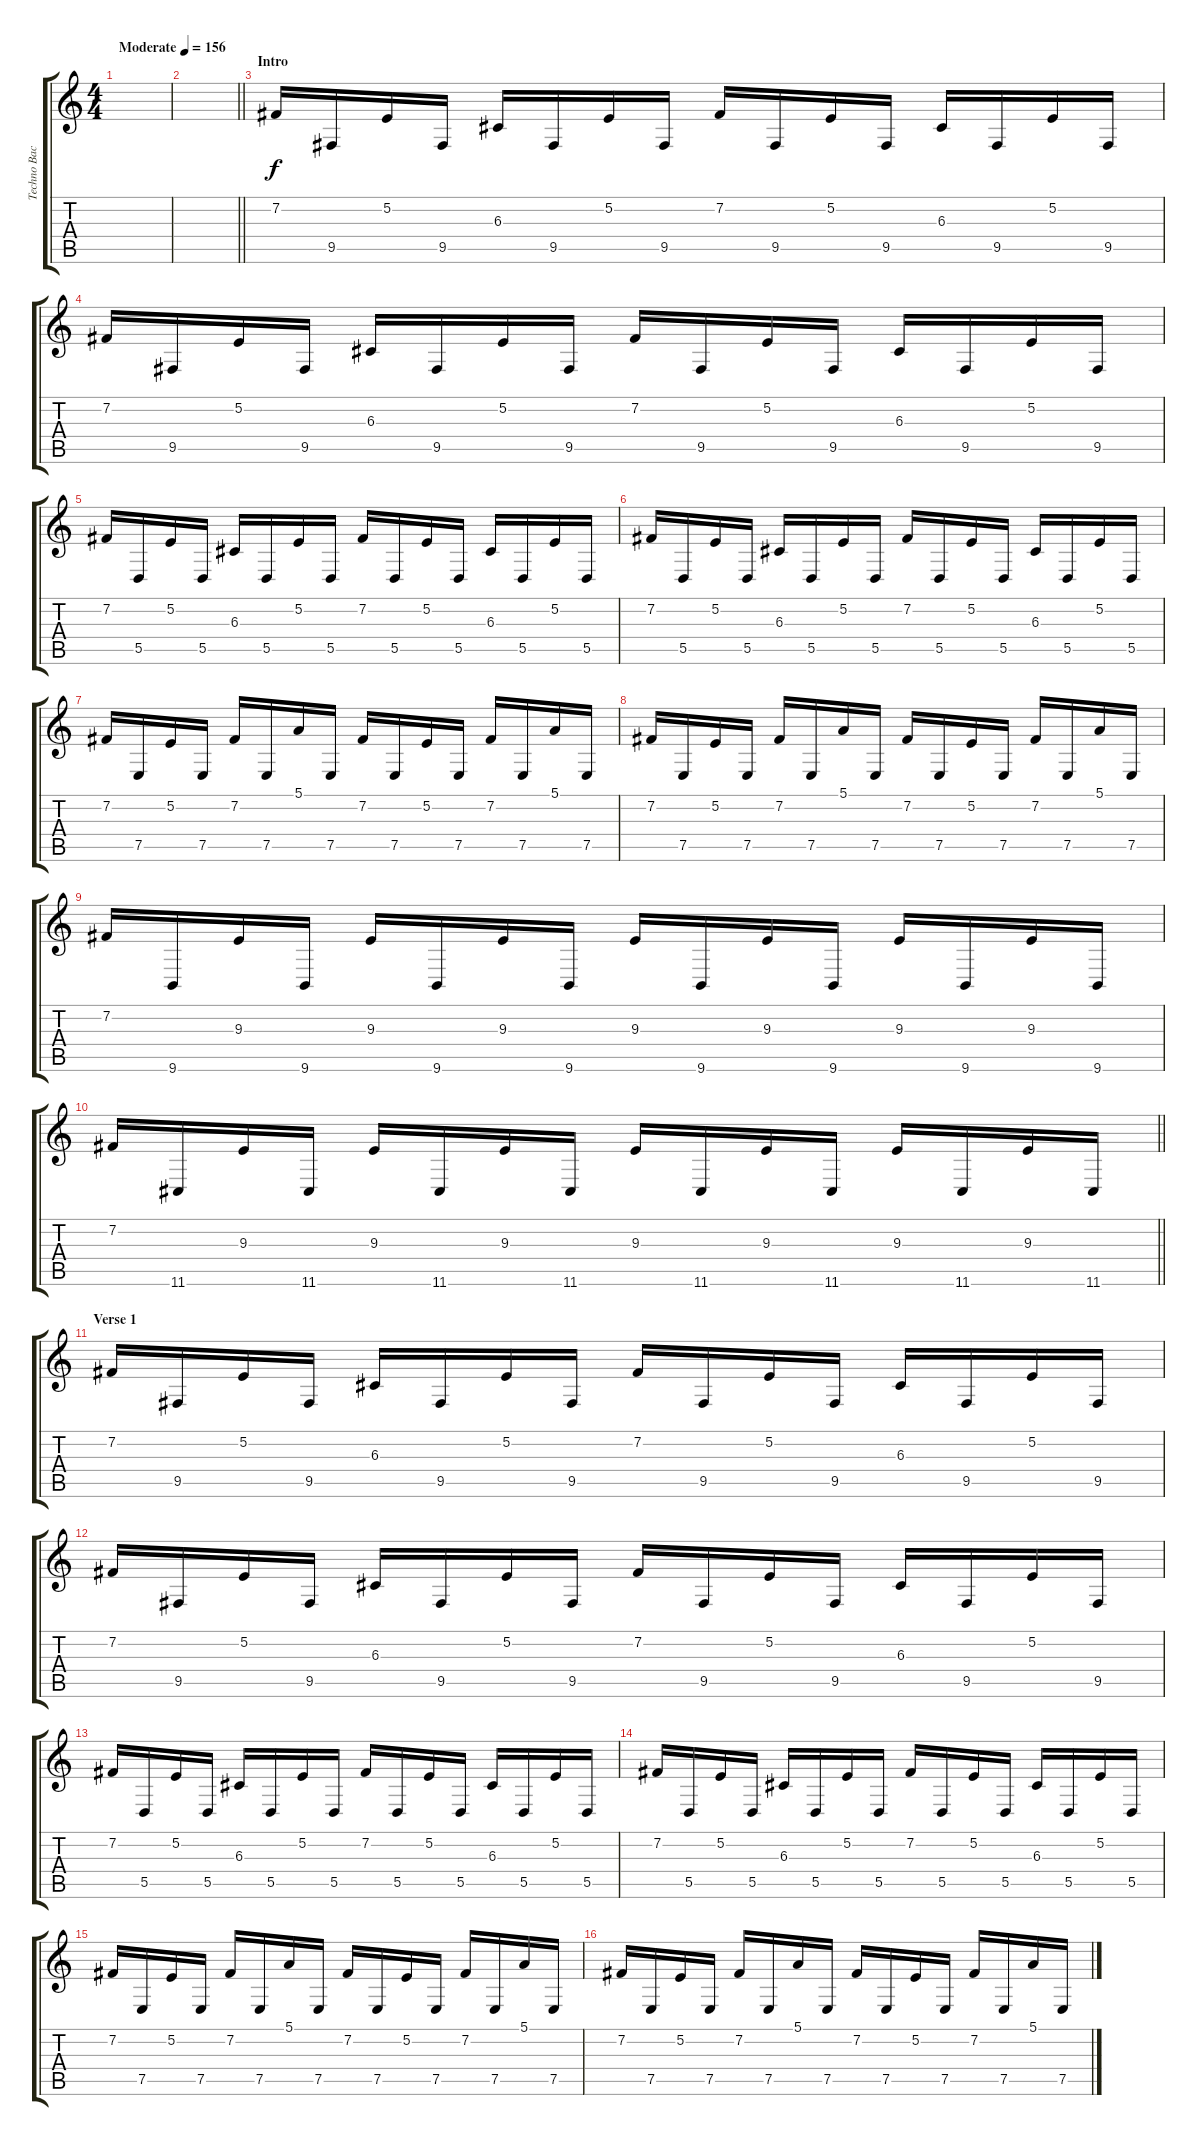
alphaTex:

\track ("Techno Back-up" "Techno Bac") {instrument lead1square}
\staff {score tabs}
\tuning (E4 B3 G3 D3 A2 D2) {hide}
\ts (4 4)
\tempo (156 "Moderate")
\clef g2
\ks c
|
\barLineRight lightlight
|
\section ("" "Intro")
7.2.16 9.5.16 5.2.16 9.5.16 6.3.16 9.5.16 5.2.16 9.5.16 7.2.16 9.5.16 5.2.16 9.5.16 6.3.16 9.5.16 5.2.16 9.5.16 |
7.2.16 9.5.16 5.2.16 9.5.16 6.3.16 9.5.16 5.2.16 9.5.16 7.2.16 9.5.16 5.2.16 9.5.16 6.3.16 9.5.16 5.2.16 9.5.16 |
7.2.16 5.5.16 5.2.16 5.5.16 6.3.16 5.5.16 5.2.16 5.5.16 7.2.16 5.5.16 5.2.16 5.5.16 6.3.16 5.5.16 5.2.16 5.5.16 |
7.2.16 5.5.16 5.2.16 5.5.16 6.3.16 5.5.16 5.2.16 5.5.16 7.2.16 5.5.16 5.2.16 5.5.16 6.3.16 5.5.16 5.2.16 5.5.16 |
7.2.16 7.5.16 5.2.16 7.5.16 7.2.16 7.5.16 5.1.16 7.5.16 7.2.16 7.5.16 5.2.16 7.5.16 7.2.16 7.5.16 5.1.16 7.5.16 |
7.2.16 7.5.16 5.2.16 7.5.16 7.2.16 7.5.16 5.1.16 7.5.16 7.2.16 7.5.16 5.2.16 7.5.16 7.2.16 7.5.16 5.1.16 7.5.16 |
7.2.16 9.6.16 9.3.16 9.6.16 9.3.16 9.6.16 9.3.16 9.6.16 9.3.16 9.6.16 9.3.16 9.6.16 9.3.16 9.6.16 9.3.16 9.6.16 |
\barLineRight lightlight
7.2.16 11.6.16 9.3.16 11.6.16 9.3.16 11.6.16 9.3.16 11.6.16 9.3.16 11.6.16 9.3.16 11.6.16 9.3.16 11.6.16 9.3.16 11.6.16 |
\section ("" "Verse 1")
7.2.16 9.5.16 5.2.16 9.5.16 6.3.16 9.5.16 5.2.16 9.5.16 7.2.16 9.5.16 5.2.16 9.5.16 6.3.16 9.5.16 5.2.16 9.5.16 |
7.2.16 9.5.16 5.2.16 9.5.16 6.3.16 9.5.16 5.2.16 9.5.16 7.2.16 9.5.16 5.2.16 9.5.16 6.3.16 9.5.16 5.2.16 9.5.16 |
7.2.16 5.5.16 5.2.16 5.5.16 6.3.16 5.5.16 5.2.16 5.5.16 7.2.16 5.5.16 5.2.16 5.5.16 6.3.16 5.5.16 5.2.16 5.5.16 |
7.2.16 5.5.16 5.2.16 5.5.16 6.3.16 5.5.16 5.2.16 5.5.16 7.2.16 5.5.16 5.2.16 5.5.16 6.3.16 5.5.16 5.2.16 5.5.16 |
7.2.16 7.5.16 5.2.16 7.5.16 7.2.16 7.5.16 5.1.16 7.5.16 7.2.16 7.5.16 5.2.16 7.5.16 7.2.16 7.5.16 5.1.16 7.5.16 |
7.2.16 7.5.16 5.2.16 7.5.16 7.2.16 7.5.16 5.1.16 7.5.16 7.2.16 7.5.16 5.2.16 7.5.16 7.2.16 7.5.16 5.1.16 7.5.16
